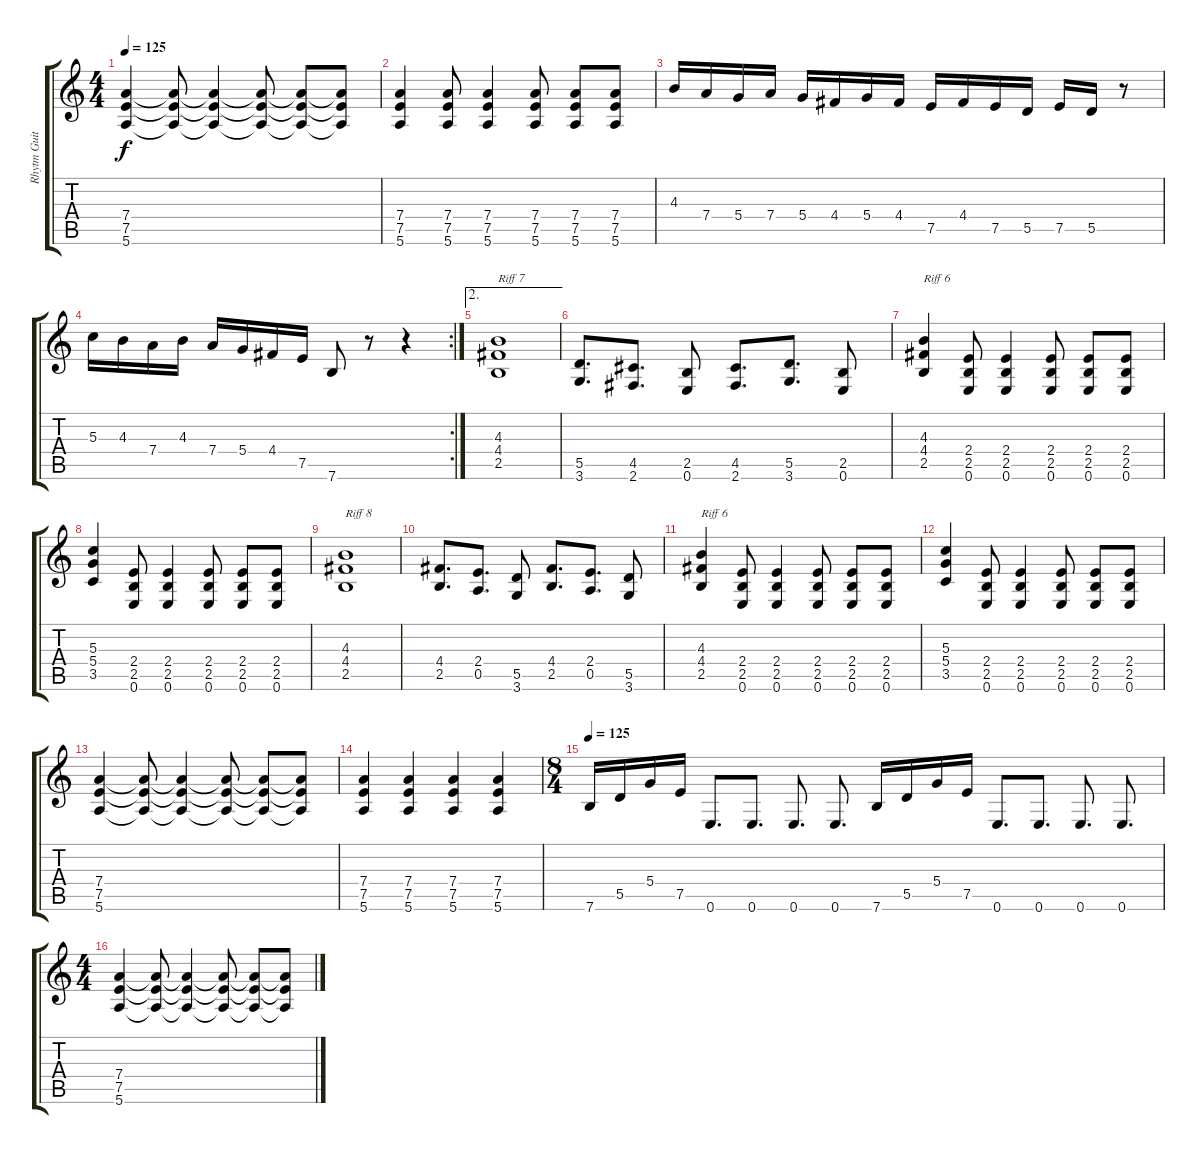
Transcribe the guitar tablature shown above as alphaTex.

\track ("Rhytm Guitar" "Rhytm Guit") {instrument distortionguitar}
\staff {score tabs}
\tuning (E4 B3 G3 D3 A2 E2) {hide}
\ts (4 4)
\tempo 125
\clef g2
\ks c
(7.4 7.5 5.6).4{dy f} (7.4{t} 7.5{t} 5.6{t}).8 (7.4{t} 7.5{t} 5.6{t}).4 (7.4{t} 7.5{t} 5.6{t}).8 (7.4{t} 7.5{t} 5.6{t}).8 (7.4{t} 7.5{t} 5.6{t}).8 |
(7.4 7.5 5.6).4 (7.4 7.5 5.6).8 (7.4 7.5 5.6).4 (7.4 7.5 5.6).8 (7.4 7.5 5.6).8 (7.4 7.5 5.6).8 |
4.3.16 7.4.16 5.4.16 7.4.16 5.4.16 4.4.16 5.4.16 4.4.16 7.5.16 4.4.16 7.5.16 5.5.16 7.5.16 5.5.16 r.8 |
\rc 2
5.3.16 4.3.16 7.4.16 4.3.16 7.4.16 5.4.16 4.4.16 7.5.16 7.6.8 r.8 r.4 |
\ae 2
(4.3 4.4 2.5).1{txt "Riff 7"} |
(5.5 3.6).8{d} (4.5 2.6).8{d} (2.5 0.6).8 (4.5 2.6).8{d} (5.5 3.6).8{d} (2.5 0.6).8 |
(4.3 4.4 2.5).4{txt "Riff 6"} (2.4 2.5 0.6).8 (2.4 2.5 0.6).4 (2.4 2.5 0.6).8 (2.4 2.5 0.6).8 (2.4 2.5 0.6).8 |
(5.3 5.4 3.5).4 (2.4 2.5 0.6).8 (2.4 2.5 0.6).4 (2.4 2.5 0.6).8 (2.4 2.5 0.6).8 (2.4 2.5 0.6).8 |
(4.3 4.4 2.5).1{txt "Riff 8"} |
(4.4 2.5).8{d} (2.4 0.5).8{d} (5.5 3.6).8 (4.4 2.5).8{d} (2.4 0.5).8{d} (5.5 3.6).8 |
(4.3 4.4 2.5).4{txt "Riff 6"} (2.4 2.5 0.6).8 (2.4 2.5 0.6).4 (2.4 2.5 0.6).8 (2.4 2.5 0.6).8 (2.4 2.5 0.6).8 |
(5.3 5.4 3.5).4 (2.4 2.5 0.6).8 (2.4 2.5 0.6).4 (2.4 2.5 0.6).8 (2.4 2.5 0.6).8 (2.4 2.5 0.6).8 |
(7.4 7.5 5.6).4 (7.4{t} 7.5{t} 5.6{t}).8 (7.4{t} 7.5{t} 5.6{t}).4 (7.4{t} 7.5{t} 5.6{t}).8 (7.4{t} 7.5{t} 5.6{t}).8 (7.4{t} 7.5{t} 5.6{t}).8 |
(7.4 7.5 5.6).4 (7.4 7.5 5.6).4 (7.4 7.5 5.6).4 (7.4 7.5 5.6).4 |
\ts (8 4)
\tempo 125
7.6.16 5.5.16 5.4.16 7.5.16 0.6.8{d} 0.6.8{d} 0.6.8{d} 0.6.8{d} 7.6.16 5.5.16 5.4.16 7.5.16 0.6.8{d} 0.6.8{d} 0.6.8{d} 0.6.8{d} |
\ts (4 4)
(7.4 7.5 5.6).4 (7.4{t} 7.5{t} 5.6{t}).8 (7.4{t} 7.5{t} 5.6{t}).4 (7.4{t} 7.5{t} 5.6{t}).8 (7.4{t} 7.5{t} 5.6{t}).8 (7.4{t} 7.5{t} 5.6{t}).8
